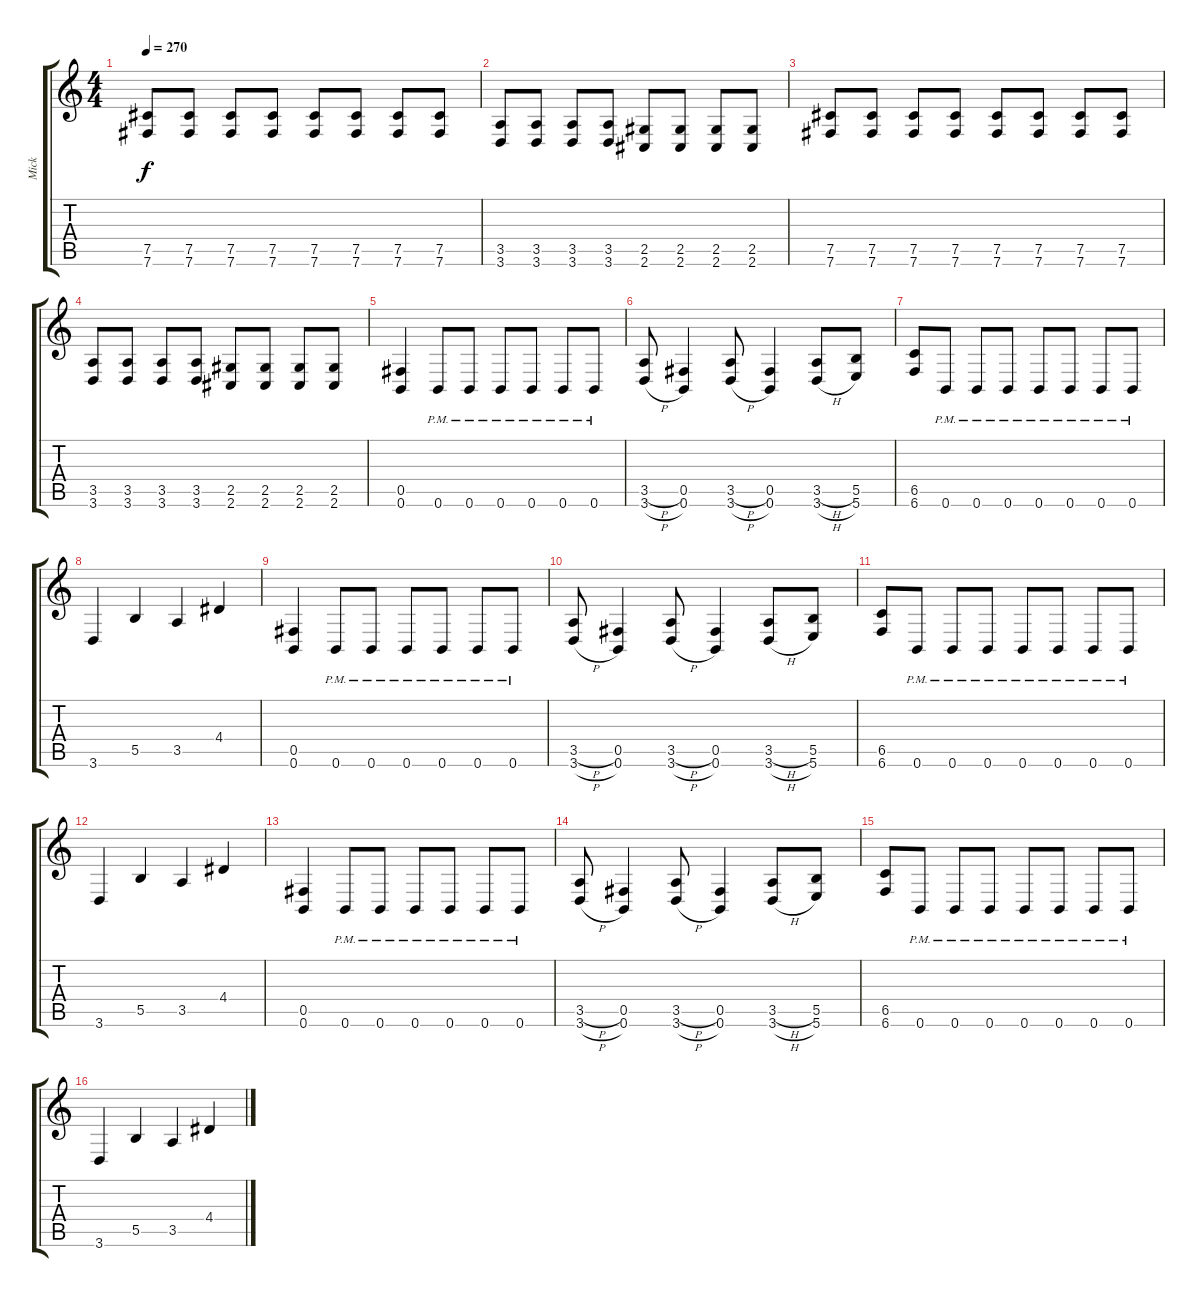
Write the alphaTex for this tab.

\track ("Mick" "Mick") {instrument distortionguitar}
\staff {score tabs}
\tuning (Db4 Ab3 E3 B2 Gb2 B1) {hide}
\ts (4 4)
\tempo 270
\clef g2
\ks c
(7.5 7.6).8{dy f} (7.5 7.6).8 (7.5 7.6).8 (7.5 7.6).8 (7.5 7.6).8 (7.5 7.6).8 (7.5 7.6).8 (7.5 7.6).8 |
(3.5 3.6).8 (3.5 3.6).8 (3.5 3.6).8 (3.5 3.6).8 (2.5 2.6).8 (2.5 2.6).8 (2.5 2.6).8 (2.5 2.6).8 |
(7.5 7.6).8 (7.5 7.6).8 (7.5 7.6).8 (7.5 7.6).8 (7.5 7.6).8 (7.5 7.6).8 (7.5 7.6).8 (7.5 7.6).8 |
(3.5 3.6).8 (3.5 3.6).8 (3.5 3.6).8 (3.5 3.6).8 (2.5 2.6).8 (2.5 2.6).8 (2.5 2.6).8 (2.5 2.6).8 |
(0.5 0.6).4 0.6{pm}.8 0.6{pm}.8 0.6{pm}.8 0.6{pm}.8 0.6{pm}.8 0.6{pm}.8 |
(3.5{h} 3.6{h}).8 (0.5 0.6).4 (3.5{h} 3.6{h}).8 (0.5 0.6).4 (3.5{h} 3.6{h}).8 (5.5 5.6).8 |
(6.5 6.6).8 0.6{pm}.8 0.6{pm}.8 0.6{pm}.8 0.6{pm}.8 0.6{pm}.8 0.6{pm}.8 0.6{pm}.8 |
3.6.4 5.5.4 3.5.4 4.4.4 |
(0.5 0.6).4 0.6{pm}.8 0.6{pm}.8 0.6{pm}.8 0.6{pm}.8 0.6{pm}.8 0.6{pm}.8 |
(3.5{h} 3.6{h}).8 (0.5 0.6).4 (3.5{h} 3.6{h}).8 (0.5 0.6).4 (3.5{h} 3.6{h}).8 (5.5 5.6).8 |
(6.5 6.6).8 0.6{pm}.8 0.6{pm}.8 0.6{pm}.8 0.6{pm}.8 0.6{pm}.8 0.6{pm}.8 0.6{pm}.8 |
3.6.4 5.5.4 3.5.4 4.4.4 |
(0.5 0.6).4 0.6{pm}.8 0.6{pm}.8 0.6{pm}.8 0.6{pm}.8 0.6{pm}.8 0.6{pm}.8 |
(3.5{h} 3.6{h}).8 (0.5 0.6).4 (3.5{h} 3.6{h}).8 (0.5 0.6).4 (3.5{h} 3.6{h}).8 (5.5 5.6).8 |
(6.5 6.6).8 0.6{pm}.8 0.6{pm}.8 0.6{pm}.8 0.6{pm}.8 0.6{pm}.8 0.6{pm}.8 0.6{pm}.8 |
3.6.4 5.5.4 3.5.4 4.4.4
